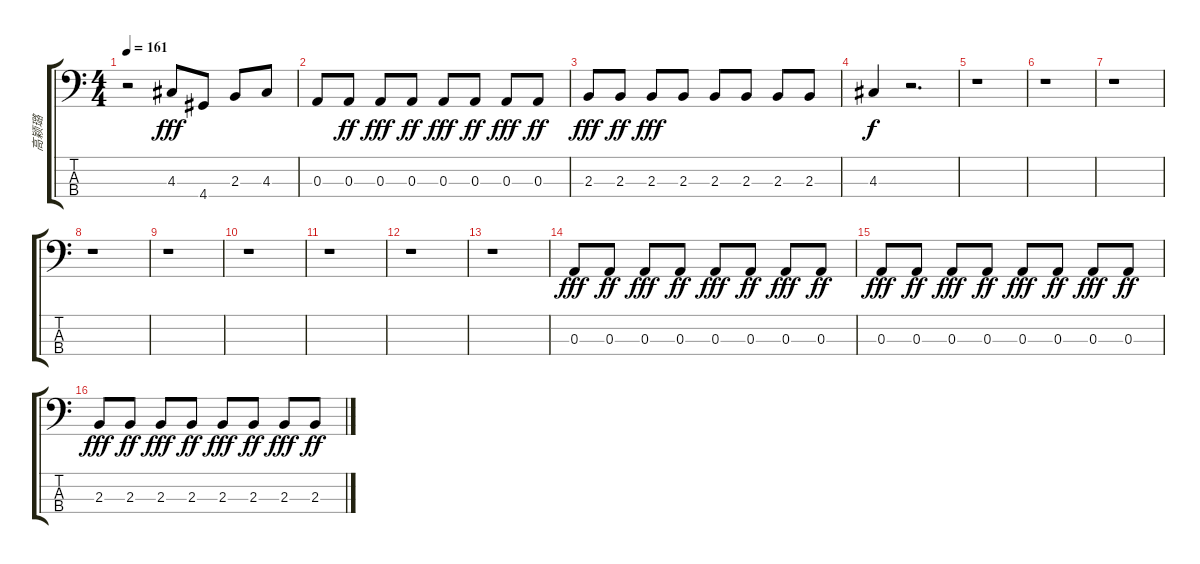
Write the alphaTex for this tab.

\track ("高颖璐" "高颖璐") {instrument electricbassfinger}
\staff {score tabs}
\tuning (G2 D2 A1 E1) {hide}
\ts (4 4)
\tempo 161
\clef f4
\ks c
r.2{dy fff} 4.3.8 4.4.8 2.3.8 4.3.8 |
0.3.8 0.3.8{dy ff} 0.3.8{dy fff} 0.3.8{dy ff} 0.3.8{dy fff} 0.3.8{dy ff} 0.3.8{dy fff} 0.3.8{dy ff} |
2.3.8{dy fff} 2.3.8{dy ff} 2.3.8{dy fff} 2.3.8 2.3.8 2.3.8 2.3.8 2.3.8 |
4.3.4{dy f} r.2{d} |
r.1 |
r.1 |
r.1 |
r.1 |
r.1 |
r.1 |
r.1 |
r.1 |
r.1 |
0.3.8{dy fff} 0.3.8{dy ff} 0.3.8{dy fff} 0.3.8{dy ff} 0.3.8{dy fff} 0.3.8{dy ff} 0.3.8{dy fff} 0.3.8{dy ff} |
0.3.8{dy fff} 0.3.8{dy ff} 0.3.8{dy fff} 0.3.8{dy ff} 0.3.8{dy fff} 0.3.8{dy ff} 0.3.8{dy fff} 0.3.8{dy ff} |
2.3.8{dy fff} 2.3.8{dy ff} 2.3.8{dy fff} 2.3.8{dy ff} 2.3.8{dy fff} 2.3.8{dy ff} 2.3.8{dy fff} 2.3.8{dy ff}
